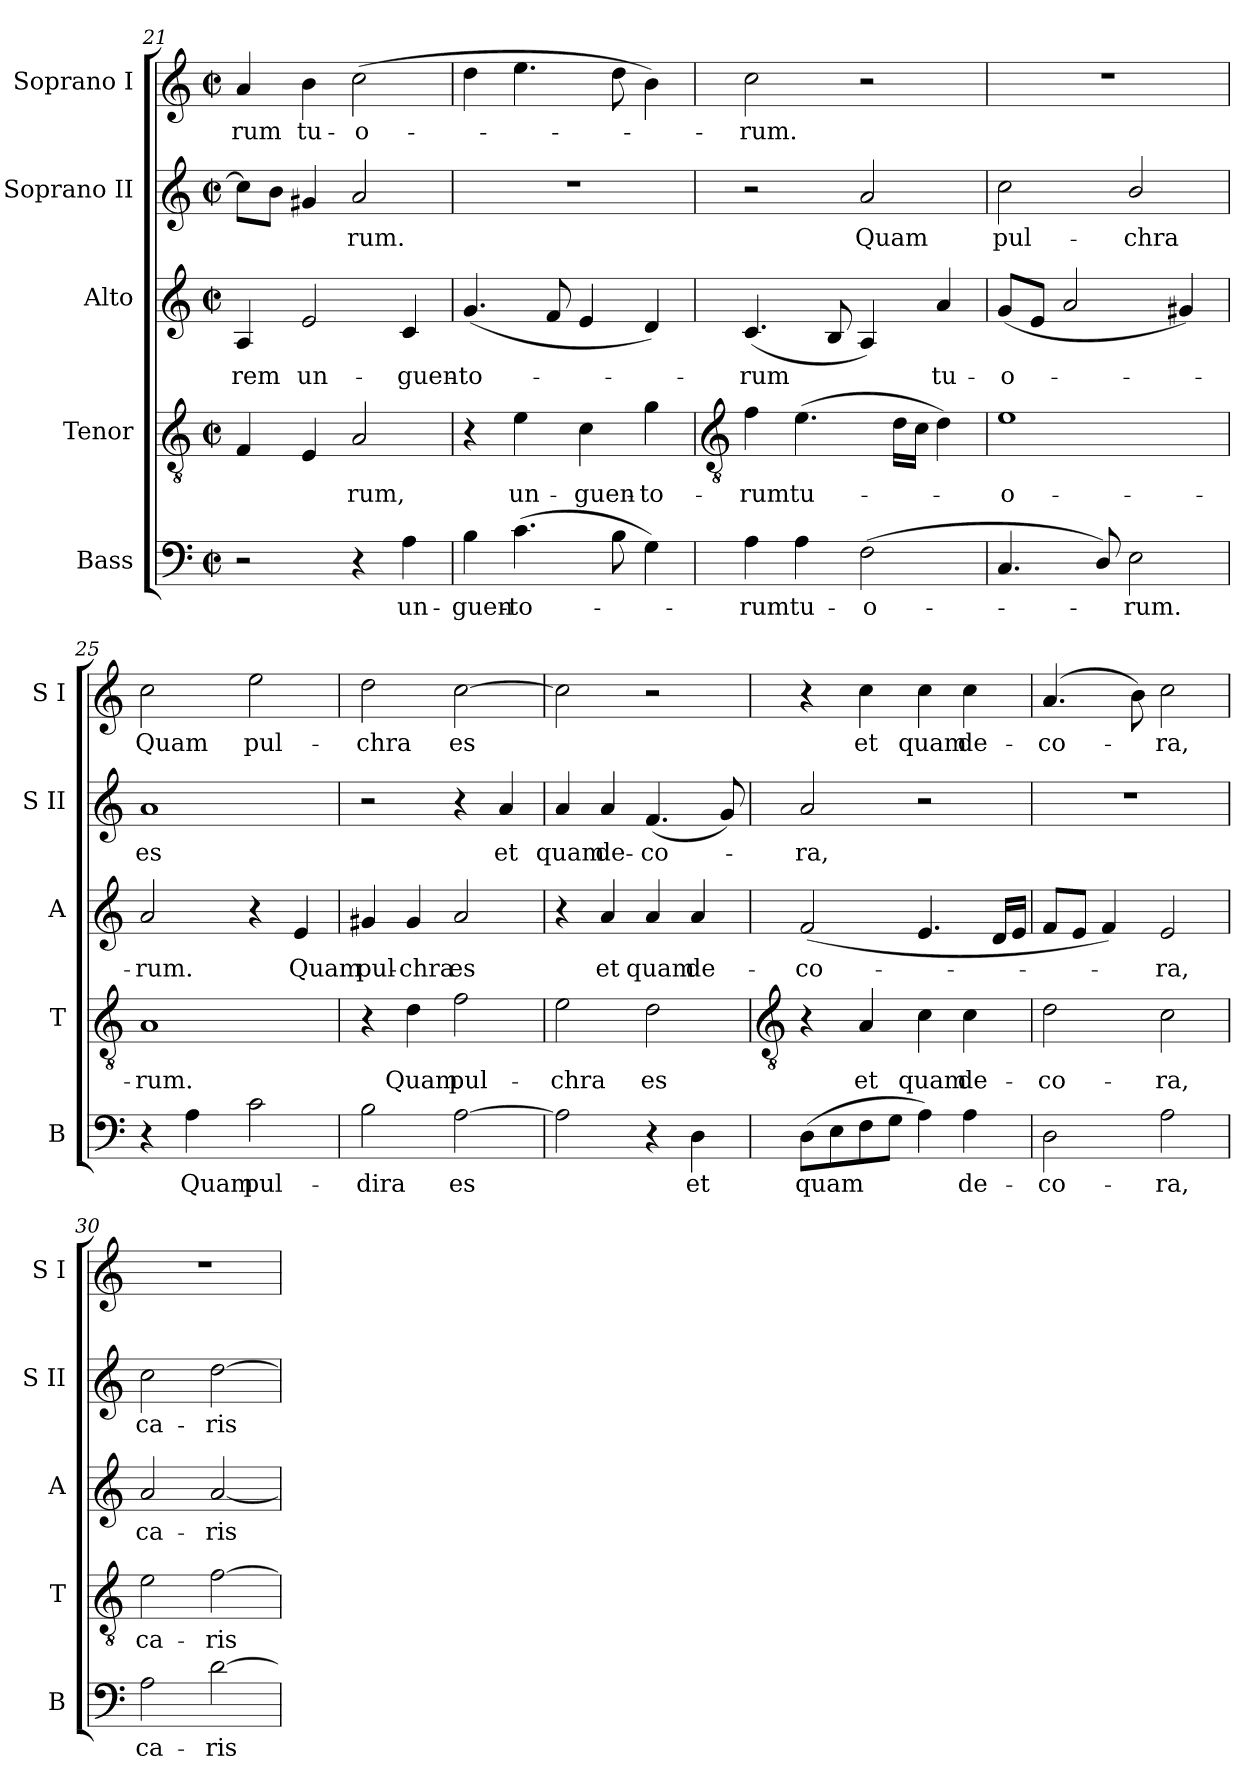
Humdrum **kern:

**kern	**text	**kern	**text	**kern	**text	**kern	**text	**kern	**text
*part5	*part5	*part4	*part4	*part3	*part3	*part2	*part2	*part1	*part1
*staff5	*staff5	*staff4	*staff4	*staff3	*staff3	*staff2	*staff2	*staff1	*staff1
*I"Bass	*	*I"Tenor	*	*I"Alto	*	*I"Soprano II	*	*I"Soprano I	*
*I'B	*	*I'T	*	*I'A	*	*I'S II	*	*I'S I	*
*clefF4	*	*clefGv2	*	*clefG2	*	*clefG2	*	*clefG2	*
*k[]	*	*k[]	*	*k[]	*	*k[]	*	*k[]	*
*C:	*	*C:	*	*C:	*	*C:	*	*C:	*
*M2/2	*	*M2/2	*	*M2/2	*	*M2/2	*	*M2/2	*
*met(c|)	*	*met(c|)	*	*met(c|)	*	*met(c|)	*	*met(c|)	*
=21	=21	=21	=21	=21	=21	=21	=21	=21	=21
!	!	!	!	!	!LO:LY:b	!	!	!	!LO:LY:b
2r	.	4F	.	4A	-rem	8ccL]	.	4a	-rum
.	.	.	.	.	.	8bJ	.	.	.
!	!	!	!	!	!LO:LY:b	!	!	!	!LO:LY:b
.	.	4E	.	2e	un-	4g#X	.	4b	tu-
!	!	!	!LO:LY:b	!	!	!	!LO:LY:b	!	!LO:LY:b
4r	.	2A	rum,	.	.	2a	rum.	(>2cc	-o-
!	!LO:LY:b	!	!	!	!LO:LY:b	!	!	!	!
4A	un-	.	.	4c	-guen-	.	.	.	.
=22	=22	=22	=22	=22	=22	=22	=22	=22	=22
!	!LO:LY:b	!	!	!	!LO:LY:b	!	!	!	!
4B	-guen-	4r	.	(<4.g	-to-	1r	.	4dd	.
!	!LO:LY:b	!	!LO:LY:b	!	!	!	!	!	!
(>4.c	-to-	4e	un-	.	.	.	.	4.ee	.
.	.	.	.	8f	.	.	.	.	.
!	!	!	!LO:LY:b	!	!	!	!	!	!
.	.	4c	-guen-	4e	.	.	.	.	.
8B	.	.	.	.	.	.	.	8dd	.
!	!	!	!LO:LY:b	!	!	!	!	!	!
4G)	.	4g	-to-	4d)	.	.	.	4b)	.
!!LO:LB:g=z
=23	=23	=23	=23	=23	=23	=23	=23	=23	=23
*	*	*clefGv2	*	*	*	*	*	*	*
!	!LO:LY:b	!	!LO:LY:b	!	!LO:LY:b	!	!	!	!LO:LY:b
4A	rum	4f	-rum	(<4.c	rum	2r	.	2cc	rum.
!	!LO:LY:b	!	!LO:LY:b	!	!	!	!	!	!
4A	tu-	(>4.e	tu-	.	.	.	.	.	.
.	.	.	.	8B	.	.	.	.	.
!	!LO:LY:b	!	!	!	!	!	!LO:LY:b	!	!
(<2F	-o-	.	.	4A)	.	2a	Quam	2r	.
.	.	16dLL	.	.	.	.	.	.	.
.	.	16cJJ	.	.	.	.	.	.	.
!	!	!	!	!	!LO:LY:b	!	!	!	!
.	.	4d)	.	4a	tu-	.	.	.	.
=24	=24	=24	=24	=24	=24	=24	=24	=24	=24
!	!	!	!LO:LY:b	!	!LO:LY:b	!	!LO:LY:b	!	!
4.C	.	1e	o-	(<8gL	-o-	2cc	pul-	1r	.
.	.	.	.	8eJ	.	.	.	.	.
.	.	.	.	2a	.	.	.	.	.
8D/)	.	.	.	.	.	.	.	.	.
!	!LO:LY:b	!	!	!	!	!	!LO:LY:b	!	!
2E	rum.	.	.	.	.	2b/	-chra	.	.
.	.	.	.	4g#X)	.	.	.	.	.
=25	=25	=25	=25	=25	=25	=25	=25	=25	=25
!	!	!	!LO:LY:b	!	!LO:LY:b	!	!LO:LY:b	!	!LO:LY:b
4r	.	1A	-rum.	2a	rum.	1a	es	2cc	Quam
!	!LO:LY:b	!	!	!	!	!	!	!	!
4A	Quam	.	.	.	.	.	.	.	.
!	!LO:LY:b	!	!	!	!	!	!	!	!LO:LY:b
2c	pul-	.	.	4r	.	.	.	2ee	pul-
!	!	!	!	!	!LO:LY:b	!	!	!	!
.	.	.	.	4e	Quam	.	.	.	.
=26	=26	=26	=26	=26	=26	=26	=26	=26	=26
!	!LO:LY:b	!	!	!	!LO:LY:b	!	!	!	!LO:LY:b
2B	-dira	4r	.	4g#X	pul-	2r	.	2dd	-chra
!	!	!	!LO:LY:b	!	!LO:LY:b	!	!	!	!
.	.	4d	Quam	4g#	-chra	.	.	.	.
!	!LO:LY:b	!	!LO:LY:b	!	!LO:LY:b	!	!	!	!LO:LY:b
[2A	es	2f	pul-	2a	es	4r	.	[2cc	es
!	!	!	!	!	!	!	!LO:LY:b	!	!
.	.	.	.	.	.	4a	et	.	.
=27	=27	=27	=27	=27	=27	=27	=27	=27	=27
!	!	!	!LO:LY:b	!	!	!	!LO:LY:b	!	!
2A]	.	2e	-chra	4r	.	4a	quam	2cc]	.
!	!	!	!	!	!LO:LY:b	!	!LO:LY:b	!	!
.	.	.	.	4a	et	4a	de-	.	.
!	!	!	!LO:LY:b	!	!LO:LY:b	!	!LO:LY:b	!	!
4r	.	2d	es	4a	quam	(<4.f	-co-	2r	.
!	!LO:LY:b	!	!	!	!LO:LY:b	!	!	!	!
4D	et	.	.	4a	de-	.	.	.	.
.	.	.	.	.	.	8g)	.	.	.
!!LO:LB:g=z
=28	=28	=28	=28	=28	=28	=28	=28	=28	=28
*	*	*clefGv2	*	*	*	*	*	*	*
!	!LO:LY:b	!	!	!	!LO:LY:b	!	!LO:LY:b	!	!
(>8DL	quam	4r	.	(<2f	-co-	2a	ra,	4r	.
8E	.	.	.	.	.	.	.	.	.
!	!	!	!LO:LY:b	!	!	!	!	!	!LO:LY:b
8F	.	4A	et	.	.	.	.	4cc	et
8GJ	.	.	.	.	.	.	.	.	.
!	!	!	!LO:LY:b	!	!	!	!	!	!LO:LY:b
4A)	.	4c	quam	4.e	.	2r	.	4cc	quam
!	!LO:LY:b	!	!LO:LY:b	!	!	!	!	!	!LO:LY:b
4A	de-	4c	de-	.	.	.	.	4cc	de-
.	.	.	.	16dLL	.	.	.	.	.
.	.	.	.	16eJJ	.	.	.	.	.
=29	=29	=29	=29	=29	=29	=29	=29	=29	=29
!	!LO:LY:b	!	!LO:LY:b	!	!	!	!	!	!LO:LY:b
2D	-co-	2d	-co-	8fL	.	1r	.	(<4.a	-co-
.	.	.	.	8eJ	.	.	.	.	.
.	.	.	.	4f)	.	.	.	.	.
.	.	.	.	.	.	.	.	8b)	.
!	!LO:LY:b	!	!LO:LY:b	!	!LO:LY:b	!	!	!	!LO:LY:b
2A	-ra,	2c	-ra,	2e	ra,	.	.	2cc	ra,
=30	=30	=30	=30	=30	=30	=30	=30	=30	=30
!	!LO:LY:b	!	!LO:LY:b	!	!LO:LY:b	!	!LO:LY:b	!	!
2A	ca-	2e	ca-	2a	ca-	2cc	ca-	1r	.
!	!LO:LY:b	!	!LO:LY:b	!	!LO:LY:b	!	!LO:LY:b	!	!
[2d	-ris-	[2f	-ris-	[2a	-ris-	[2dd	-ris-	.	.
=	=	=	=	=	=	=	=	=	=
*-	*-	*-	*-	*-	*-	*-	*-	*-	*-
